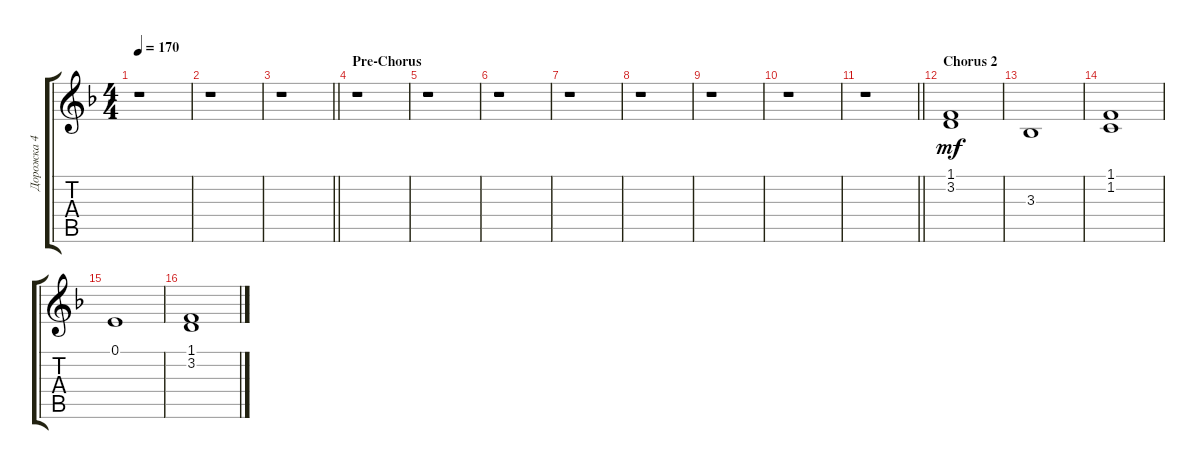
\track ("Дорожка 4" "Дорожка 4") {instrument choiraahs}
\staff {score tabs}
\tuning (E4 B3 G3 D3 A2 E2) {hide}
\ts (4 4)
\tempo 170
\clef g2
\ks f
r.1{dy mf} |
r.1 |
\barLineRight lightlight
r.1 |
\section ("" "Pre-Chorus")
r.1 |
r.1 |
r.1 |
r.1 |
r.1 |
r.1 |
r.1 |
\barLineRight lightlight
r.1 |
\section ("" "Chorus 2")
(1.1 3.2).1 |
3.3.1 |
(1.1 1.2).1 |
0.1.1 |
(1.1 3.2).1
